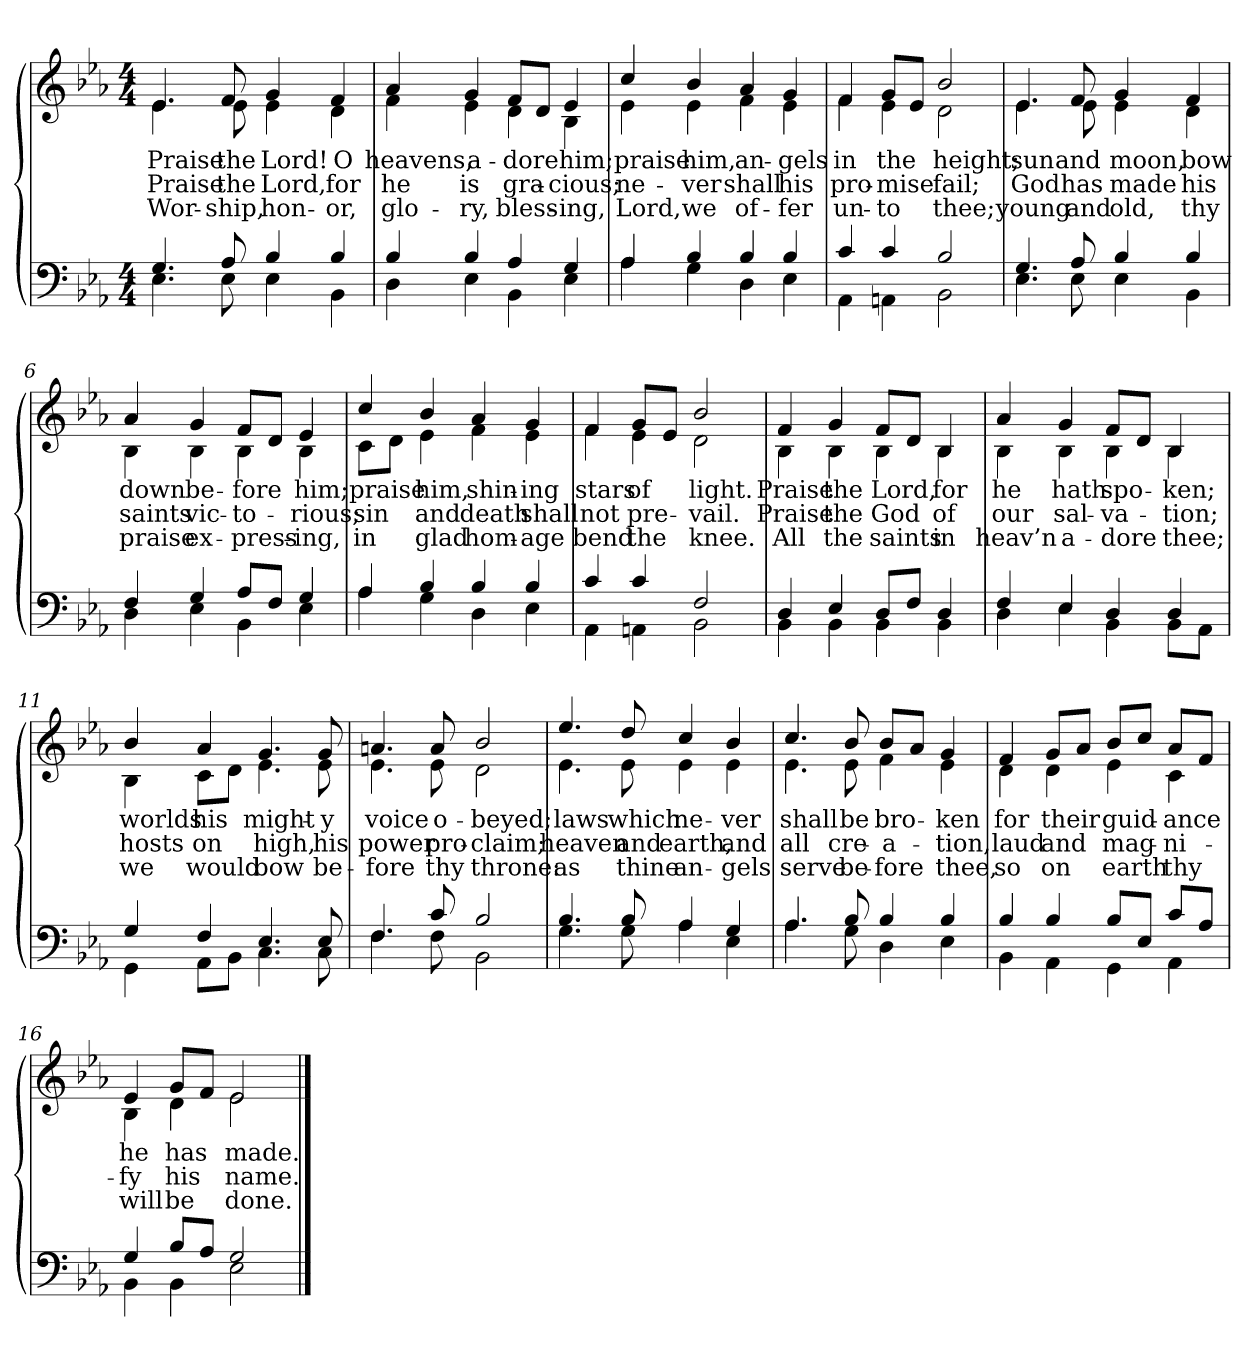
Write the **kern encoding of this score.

**kern	**kern	**text	**text	**text
*part2	*part1	*part1	*part1	*part1
*staff2	*staff1	*staff1	*staff1	*staff1
*clefF4	*clefG2	*	*	*
*k[b-e-a-]	*k[b-e-a-]	*	*	*
*M4/4	*M4/4	*	*	*
=1	=1	=1	=1	=1
*^	*	*	*	*
!	!	!LO:TX:b:i:t=Verse	!	!	!
!	!	!	!LO:LY:b	!LO:LY:b	!LO:LY:b
*	*	*^	*	*	*
4.G/	4.E-\	4.e-/	4.e-\	Praise	Praise	Wor-
!	!	!	!	!LO:LY:b	!LO:LY:b	!LO:LY:b
8A-/	8E-\	8f/	8e-\	the	the	-ship,
!	!	!	!	!LO:LY:b	!LO:LY:b	!LO:LY:b
4B-/	4E-\	4g/	4e-\	Lord!	Lord,	hon-
!	!	!	!	!LO:LY:b	!LO:LY:b	!LO:LY:b
4B-/	4BB-\	4f/	4d\	O	for	-or,
=2	=2	=2	=2	=2	=2	=2
!	!	!	!	!LO:LY:b	!LO:LY:b	!LO:LY:b
4B-/	4D\	4a-/	4f\	heavens,	he	glo-
!	!	!	!	!LO:LY:b	!LO:LY:b	!LO:LY:b
4B-/	4E-\	4g/	4e-\	a-	is	-ry,
!	!	!	!	!LO:LY:b	!LO:LY:b	!LO:LY:b
4A-/	4BB-\	8f/L	4d\	-dore	gra-	bless-
.	.	8d/J	.	.	.	.
!	!	!	!	!LO:LY:b	!LO:LY:b	!LO:LY:b
4G/	4E-\	4e-/	4B-\	him;	-cious;	-ing,
!!LO:LB:g=z	!!
=3	=3	=3	=3	=3	=3	=3
!	!	!	!	!LO:LY:b	!LO:LY:b	!LO:LY:b
4A-/	4A-\	4cc/	4e-\	praise	ne-	Lord,
!	!	!	!	!LO:LY:b	!LO:LY:b	!LO:LY:b
4B-/	4G\	4b-/	4e-\	him,	-ver	we
!	!	!	!	!LO:LY:b	!LO:LY:b	!LO:LY:b
4B-/	4D\	4a-/	4f\	an-	shall	of-
!	!	!	!	!LO:LY:b	!LO:LY:b	!LO:LY:b
4B-/	4E-\	4g/	4e-\	-gels	his	-fer
=4	=4	=4	=4	=4	=4	=4
!	!	!	!	!LO:LY:b	!LO:LY:b	!LO:LY:b
4c/	4AA-\	4f/	4f\	in	pro-	un-
!	!	!	!	!LO:LY:b	!LO:LY:b	!LO:LY:b
4c/	4AAn\	8g/L	4e-\	the	-mise	-to
.	.	8e-/J	.	.	.	.
!	!	!	!	!LO:LY:b	!LO:LY:b	!LO:LY:b
2B-/	2BB-\	2b-/	2d\	height;	fail;	thee;
!!LO:LB:g=z	!!
=5	=5	=5	=5	=5	=5	=5
!	!	!	!	!LO:LY:b	!LO:LY:b	!LO:LY:b
4.G/	4.E-\	4.e-/	4.e-\	sun	God	young
!	!	!	!	!LO:LY:b	!LO:LY:b	!LO:LY:b
8A-/	8E-\	8f/	8e-\	and	has	and
!	!	!	!	!LO:LY:b	!LO:LY:b	!LO:LY:b
4B-/	4E-\	4g/	4e-\	moon,	made	old,
!	!	!	!	!LO:LY:b	!LO:LY:b	!LO:LY:b
4B-/	4BB-\	4f/	4d\	bow	his	thy
=6	=6	=6	=6	=6	=6	=6
!	!	!	!	!LO:LY:b	!LO:LY:b	!LO:LY:b
4F/	4D\	4a-/	4B-\	down	saints	praise
!	!	!	!	!LO:LY:b	!LO:LY:b	!LO:LY:b
4G/	4E-\	4g/	4B-\	be-	vic-	ex-
!	!	!	!	!LO:LY:b	!LO:LY:b	!LO:LY:b
8A-/L	4BB-\	8f/L	4B-\	-fore	-to-	-press-
8F/J	.	8d/J	.	.	.	.
!	!	!	!	!LO:LY:b	!LO:LY:b	!LO:LY:b
4G/	4E-\	4e-/	4B-\	him;	-rious;	-ing,
!!LO:LB:g=z	!!
=7	=7	=7	=7	=7	=7	=7
!	!	!	!	!LO:LY:b	!LO:LY:b	!LO:LY:b
4A-/	4A-\	4cc/	8c\L	praise	sin	in
.	.	.	8d\J	.	.	.
!	!	!	!	!LO:LY:b	!LO:LY:b	!LO:LY:b
4B-/	4G\	4b-/	4e-\	him,	and	glad
!	!	!	!	!LO:LY:b	!LO:LY:b	!LO:LY:b
4B-/	4D\	4a-/	4f\	shin-	death	hom-
!	!	!	!	!LO:LY:b	!LO:LY:b	!LO:LY:b
4B-/	4E-\	4g/	4e-\	-ing	shall	-age
=8	=8	=8	=8	=8	=8	=8
!	!	!	!	!LO:LY:b	!LO:LY:b	!LO:LY:b
4c/	4AA-\	4f/	4f\	stars	not	bend
!	!	!	!	!LO:LY:b	!LO:LY:b	!LO:LY:b
4c/	4AAn\	8g/L	4e-\	of	pre-	the
.	.	8e-/J	.	.	.	.
!	!	!	!	!LO:LY:b	!LO:LY:b	!LO:LY:b
2F/	2BB-\	2b-/	2d\	light.	-vail.	knee.
!!LO:LB:g=z	!!
=9	=9	=9	=9	=9	=9	=9
!	!	!	!	!LO:LY:b	!LO:LY:b	!LO:LY:b
4D/	4BB-\	4f/	4B-\	Praise	Praise	All
!	!	!	!	!LO:LY:b	!LO:LY:b	!LO:LY:b
4E-/	4BB-\	4g/	4B-\	the	the	the
!	!	!	!	!LO:LY:b	!LO:LY:b	!LO:LY:b
8D/L	4BB-\	8f/L	4B-\	Lord,	God	saints
8F/J	.	8d/J	.	.	.	.
!	!	!	!	!LO:LY:b	!LO:LY:b	!LO:LY:b
4D/	4BB-\	4B-/	4B-\	for	of	in
=10	=10	=10	=10	=10	=10	=10
!	!	!	!	!LO:LY:b	!LO:LY:b	!LO:LY:b
4F/	4D\	4a-/	4B-\	he	our	heav’n
!	!	!	!	!LO:LY:b	!LO:LY:b	!LO:LY:b
4E-/	4E-\	4g/	4B-\	hath	sal-	a-
!	!	!	!	!LO:LY:b	!LO:LY:b	!LO:LY:b
4D/	4BB-\	8f/L	4B-\	spo-	-va-	-dore
.	.	8d/J	.	.	.	.
!	!	!	!	!LO:LY:b	!LO:LY:b	!LO:LY:b
4D/	8BB-\L	4B-/	4B-\	-ken;	-tion;	thee;
.	8AA-\J	.	.	.	.	.
!!LO:LB:g=z	!!
=11	=11	=11	=11	=11	=11	=11
!	!	!	!	!LO:LY:b	!LO:LY:b	!LO:LY:b
4G/	4GG\	4b-/	4B-\	worlds	hosts	we
!	!	!	!	!LO:LY:b	!LO:LY:b	!LO:LY:b
4F/	8AA-\L	4a-/	8c\L	his	on	would
.	8BB-\J	.	8d\J	.	.	.
!	!	!	!	!LO:LY:b	!LO:LY:b	!LO:LY:b
4.E-/	4.C\	4.g/	4.e-\	might-	high,	bow
!	!	!	!	!LO:LY:b	!LO:LY:b	!LO:LY:b
8E-/	8C\	8g/	8e-\	-y	his	be-
=12	=12	=12	=12	=12	=12	=12
!	!	!	!	!LO:LY:b	!LO:LY:b	!LO:LY:b
4.F/	4.F\	4.an/	4.e-\	voice	power	-fore
!	!	!	!	!LO:LY:b	!LO:LY:b	!LO:LY:b
8c/	8F\	8a/	8e-\	o-	pro-	thy
!	!	!	!	!LO:LY:b	!LO:LY:b	!LO:LY:b
2B-/	2BB-\	2b-/	2d\	-beyed;	-claim;	throne:
!!LO:LB:g=z	!!
=13	=13	=13	=13	=13	=13	=13
!	!	!	!	!LO:LY:b	!LO:LY:b	!LO:LY:b
4.B-/	4.G\	4.ee-/	4.e-\	laws	heaven	as
!	!	!	!	!LO:LY:b	!LO:LY:b	!LO:LY:b
8B-/	8G\	8dd/	8e-\	which	and	thine
!	!	!	!	!LO:LY:b	!LO:LY:b	!LO:LY:b
4A-/	4A-\	4cc/	4e-\	ne-	earth,	an-
!	!	!	!	!LO:LY:b	!LO:LY:b	!LO:LY:b
4G/	4E-\	4b-/	4e-\	-ver	and	-gels
=14	=14	=14	=14	=14	=14	=14
!	!	!	!	!LO:LY:b	!LO:LY:b	!LO:LY:b
4.A-/	4.A-\	4.cc/	4.e-\	shall	all	serve
!	!	!	!	!LO:LY:b	!LO:LY:b	!LO:LY:b
8B-/	8G\	8b-/	8e-\	be	cre-	be-
!	!	!	!	!LO:LY:b	!LO:LY:b	!LO:LY:b
4B-/	4D\	8b-/L	4f\	bro-	-a-	-fore
.	.	8a-/J	.	.	.	.
!	!	!	!	!LO:LY:b	!LO:LY:b	!LO:LY:b
4B-/	4E-\	4g/	4e-\	-ken	-tion,	thee,
!!LO:LB:g=z	!!
=15	=15	=15	=15	=15	=15	=15
!	!	!	!	!LO:LY:b	!LO:LY:b	!LO:LY:b
4B-/	4BB-\	4f/	4d\	for	laud	so
!	!	!	!	!LO:LY:b	!LO:LY:b	!LO:LY:b
4B-/	4AA-\	8g/L	4d\	their	and	on
.	.	8a-/J	.	.	.	.
!	!	!	!	!LO:LY:b	!LO:LY:b	!LO:LY:b
8B-/L	4GG\	8b-/L	4e-\	guid-	mag-	earth
8E-/J	.	8cc/J	.	.	.	.
!	!	!	!	!LO:LY:b	!LO:LY:b	!LO:LY:b
8c/L	4AA-\	8a-/L	4c\	-ance	-ni-	thy
8A-/J	.	8f/J	.	.	.	.
=16	=16	=16	=16	=16	=16	=16
!	!	!	!	!LO:LY:b	!LO:LY:b	!LO:LY:b
4G/	4BB-\	4e-/	4B-\	he	-fy	will
!	!	!	!	!LO:LY:b	!LO:LY:b	!LO:LY:b
8B-/L	4BB-\	8g/L	4d\	has	his	be
8A-/J	.	8f/J	.	.	.	.
!	!	!	!	!LO:LY:b	!LO:LY:b	!LO:LY:b
2G/	2E-\	2e-/	2e-\	made.	name.	done.
*v	*v	*	*	*	*	*
*	*v	*v	*	*	*
==	==	==	==	==
*-	*-	*-	*-	*-
